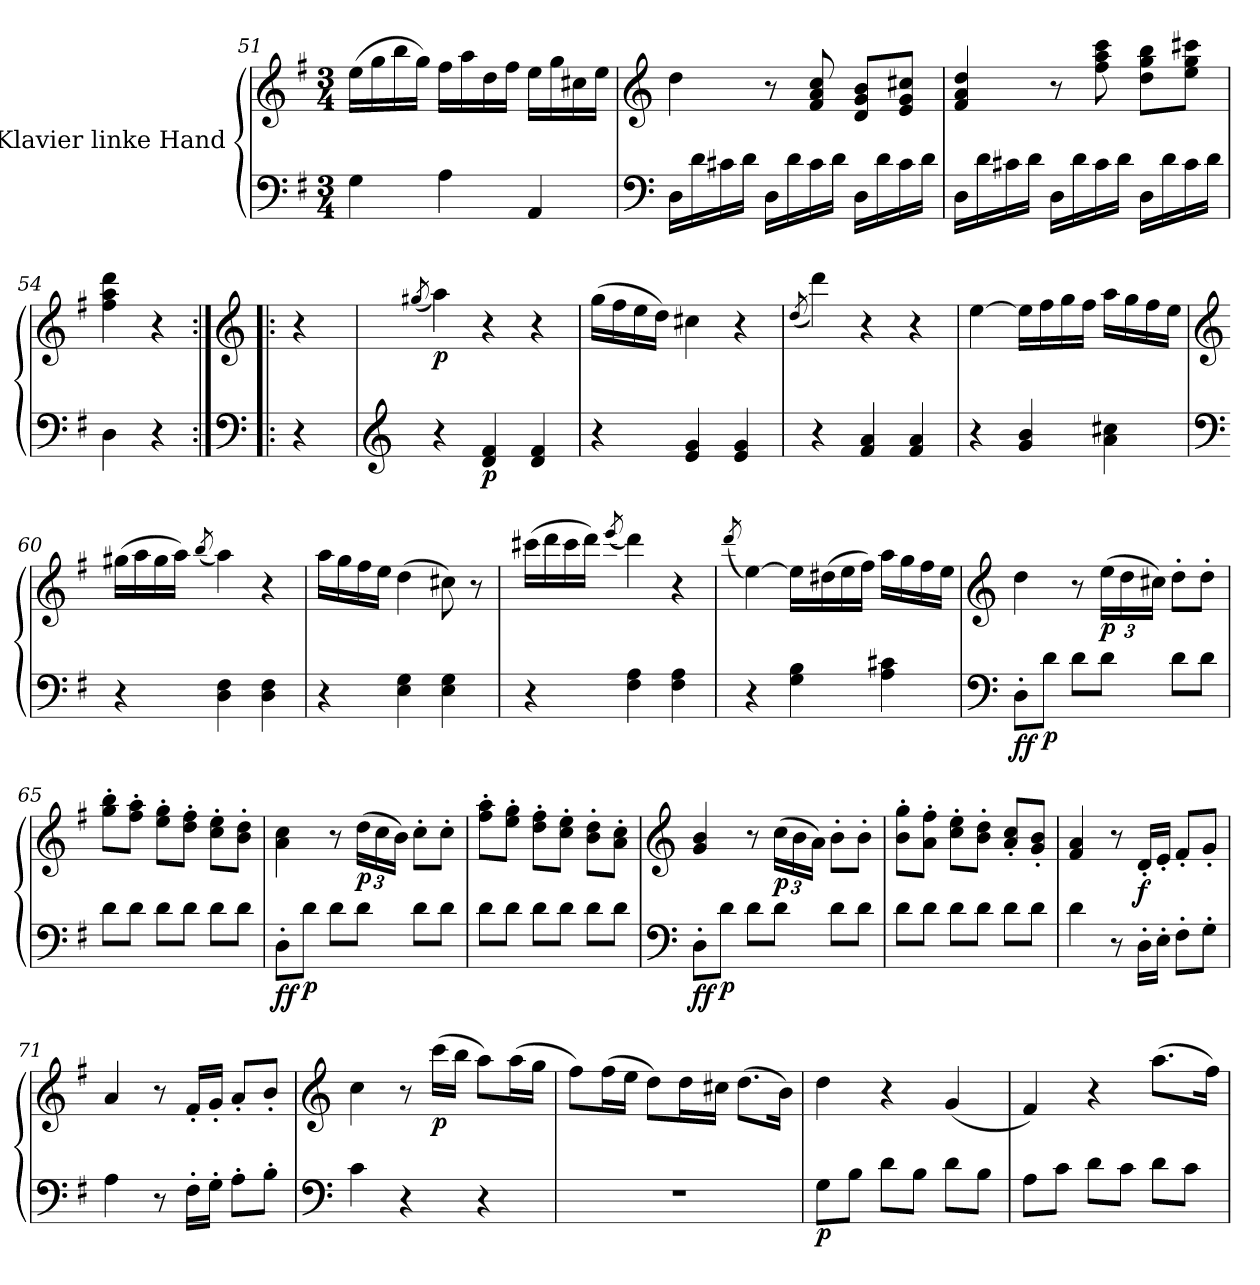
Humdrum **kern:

**kern	**kern	**dynam
*part1	*part1	*part1
*staff2	*staff1	*staff1/2
*I"Klavier linke Hand	*	*
!!LO:LB:g=z
*clefF4	*clefG2	*
*k[f#]	*k[f#]	*
*M3/4	*M3/4	*
=51	=51	=51
4G\	(16ee\LL	.
.	16gg\	.
.	16bb\	.
.	16gg\JJ)	.
4A\	16ff#\LL	.
.	16aa\	.
.	16dd\	.
.	16ff#\JJ	.
4AA/	16ee\LL	.
.	16gg\	.
.	16cc#X\	.
.	16ee\JJ	.
!!LO:LB:g=z
=52	=52	=52
*clefF4	*clefG2	*
16D\LL	4dd\	.
16d\	.	.
16c#X\	.	.
16d\JJ	.	.
16D\LL	8r	.
16d\	.	.
16c#\	8f#/ 8a/ 8cc/	.
16d\JJ	.	.
16D\LL	8d/ 8g/ 8b/L	.
16d\	.	.
16c#\	8e/ 8g/ 8cc#X/J	.
16d\JJ	.	.
=53	=53	=53
16D\LL	4f#/ 4a/ 4dd/	.
16d\	.	.
16c#X\	.	.
16d\JJ	.	.
16D\LL	8r	.
16d\	.	.
16c#\	8ff#\ 8aa\ 8ccc\	.
16d\JJ	.	.
16D\LL	8dd\ 8gg\ 8bb\L	.
16d\	.	.
16c#\	8ee\ 8gg\ 8ccc#X\J	.
16d\JJ	.	.
=54	=54	=54
4D\	4ff#\ 4aa\ 4ddd\	.
4r	4r	.
!!LO:LB:g=z
=55:|!|:	=55:|!|:	=55:|!|:
*clefF4	*clefG2	*
4r	4r	.
=56	=56	=56
*clefG2	*	*
.	(8qgg#X/	.
!	!	!LO:DY:b
4r	4aa\)	p
!	!	!LO:DY:b=2
4d/ 4f#/	4r	p
4d/ 4f#/	4r	.
=57	=57	=57
4r	(16gg\LL	.
.	16ff#\	.
.	16ee\	.
.	16dd\JJ)	.
4e/ 4g/	4cc#X\	.
4e/ 4g/	4r	.
=58	=58	=58
.	(8qdd/	.
4r	4ddd\)	.
4f#/ 4a/	4r	.
4f#/ 4a/	4r	.
=59	=59	=59
4r	[4ee\	.
4g/ 4b/	16ee\LL]	.
.	16ff#\	.
.	16gg\	.
.	16ff#\JJ	.
4a\ 4cc#X\	16aa\LL	.
.	16gg\	.
.	16ff#\	.
.	16ee\JJ	.
!!LO:LB:g=z
=60	=60	=60
*clefF4	*clefG2	*
4r	(16gg#X\LL	.
.	16aa\	.
.	16gg#\	.
.	16aa\JJ)	.
.	(8qbb/	.
4D\ 4F#\	4aa\)	.
4D\ 4F#\	4r	.
=61	=61	=61
4r	16aa\LL	.
.	16gg\	.
.	16ff#\	.
.	16ee\JJ	.
4E\ 4G\	(4dd\	.
4E\ 4G\	8cc#X\)	.
.	8r	.
=62	=62	=62
4r	(16ccc#X\LL	.
.	16ddd\	.
.	16ccc#\	.
.	16ddd\JJ)	.
.	(8qeee/	.
4F#\ 4A\	4ddd\)	.
4F#\ 4A\	4r	.
!!LO:LB:g=z
=63	=63	=63
.	(8qddd/	.
4r	[4ee\)	.
4G\ 4B\	16ee\LL]	.
.	(16dd#X\	.
.	16ee\	.
.	16ff#\JJ)	.
4A\ 4c#X\	16aa\LL	.
.	16gg\	.
.	16ff#\	.
.	16ee\JJ	.
!!LO:LB:g=z
=64	=64	=64
*clefF4	*clefG2	*
!	!	!LO:DY:b=2
!	!	!LO:DY:n=1:b
8D'\L	4dd\	f f
!	!	!LO:DY:n=2:b=2
8d\J	.	p
8d\L	8r	.
*	*Xbrackettup	*
!	!	!LO:DY:n=3:b
8d\J	(24ee\LL	p
.	24dd\	.
.	24cc#X\JJ)	.
8d\L	8dd'\L	.
8d\J	8dd'\J	.
=65	=65	=65
8d\L	8gg\' 8bb\'L	.
8d\J	8ff#\' 8aa\'J	.
8d\L	8ee\' 8gg\'L	.
8d\J	8dd\' 8ff#\'J	.
8d\L	8cc\' 8ee\'L	.
8d\J	8b\' 8dd\'J	.
=66	=66	=66
!	!	!LO:DY:b=2
!	!	!LO:DY:n=1:b
8D'\L	4a\ 4cc\	f f
!	!	!LO:DY:n=2:b=2
8d\J	.	p
8d\L	8r	.
!	!	!LO:DY:n=3:b
8d\J	(24dd\LL	p
.	24cc\	.
.	24b\JJ)	.
8d\L	8cc'\L	.
8d\J	8cc'\J	.
=67	=67	=67
8d\L	8ff#\' 8aa\'L	.
8d\J	8ee\' 8gg\'J	.
8d\L	8dd\' 8ff#\'L	.
8d\J	8cc\' 8ee\'J	.
8d\L	8b\' 8dd\'L	.
8d\J	8a\' 8cc\'J	.
!!LO:PB:g=z
=68	=68	=68
*clefF4	*clefG2	*
!	!	!LO:DY:b=2
!	!	!LO:DY:n=1:b
8D'\L	4g/ 4b/	f f
!	!	!LO:DY:n=2:b=2
8d\J	.	p
8d\L	8r	.
!	!	!LO:DY:n=3:b
8d\J	(24cc\LL	p
.	24b\	.
.	24a\JJ)	.
8d\L	8b'\L	.
8d\J	8b'\J	.
=69	=69	=69
8d\L	8b\' 8gg\'L	.
8d\J	8a\' 8ff#\'J	.
8d\L	8cc\' 8ee\'L	.
8d\J	8b\' 8dd\'J	.
8d\L	8a/' 8cc/'L	.
8d\J	8g/' 8b/'J	.
=70	=70	=70
4d\	4f#/ 4a/	.
8r	8r	.
!	!	!LO:DY:b
16D'\LL	16d'/LL	f
16E'\JJ	16e'/JJ	.
8F#'\L	8f#'/L	.
8G'\J	8g'/J	.
=71	=71	=71
4A\	4a/	.
8r	8r	.
16F#'\LL	16f#'/LL	.
16G'\JJ	16g'/JJ	.
8A'\L	8a'/L	.
8B'\J	8b'/J	.
!!LO:LB:g=z
=72	=72	=72
*clefF4	*clefG2	*
4c\	4cc\	.
4r	8r	.
!	!	!LO:DY:b
.	(16ccc\LL	p
.	16bb\JJ	.
4r	8aa\L)	.
.	(16aa\L	.
.	16gg\JJ	.
=73	=73	=73
2.r	8ff#\L)	.
.	(16ff#\L	.
.	16ee\JJ	.
.	8dd\L)	.
.	16dd\L	.
.	16cc#X\JJ	.
.	(8.dd\L	.
.	16b\Jk)	.
=74	=74	=74
!	!	!LO:DY:b=2
8G\L	4dd\	p
8B\J	.	.
8d\L	4r	.
8B\J	.	.
8d\L	(4g/	.
8B\J	.	.
=75	=75	=75
8A\L	4f#/)	.
8c\J	.	.
8d\L	4r	.
8c\J	.	.
8d\L	(8.aa\L	.
8c\J	.	.
.	16ff#\Jk)	.
=	=	=
*-	*-	*-
